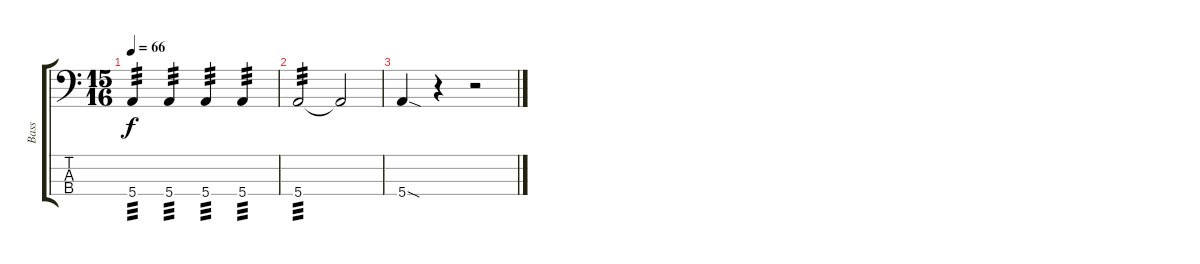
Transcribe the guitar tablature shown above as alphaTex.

\track ("Bass" "Bass") {instrument electricbassfinger}
\staff {score tabs}
\tuning (G2 D2 A1 E1) {hide}
\ts (15 16)
\tempo 66
\clef f4
\ks c
5.4.4{tp 3 dy f} 5.4.4{tp 3} 5.4.4{tp 3} 5.4.4{tp 3} |
5.4.2{tp 3} 5.4{t}.2 |
5.4{sod}.4 r.4 r.2
